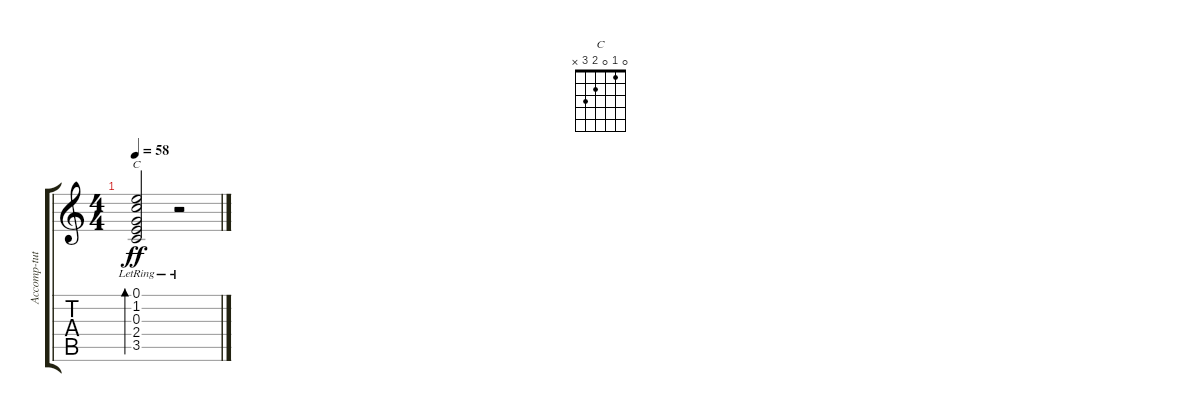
\track ("Accomp-tuto1" "Accomp-tut") {instrument acousticguitarsteel}
\staff {score tabs}
\tuning (E4 B3 G3 D3 A2 E2) {hide}
\chord ("C" 0 1 0 2 3 x)
\ts (4 4)
\tempo 58
\clef g2
\ks c
(0.1{lr} 1.2{lr} 0.3{lr} 2.4{lr} 3.5{lr}).2{bd 240 ch "C" dy ff} r.2
